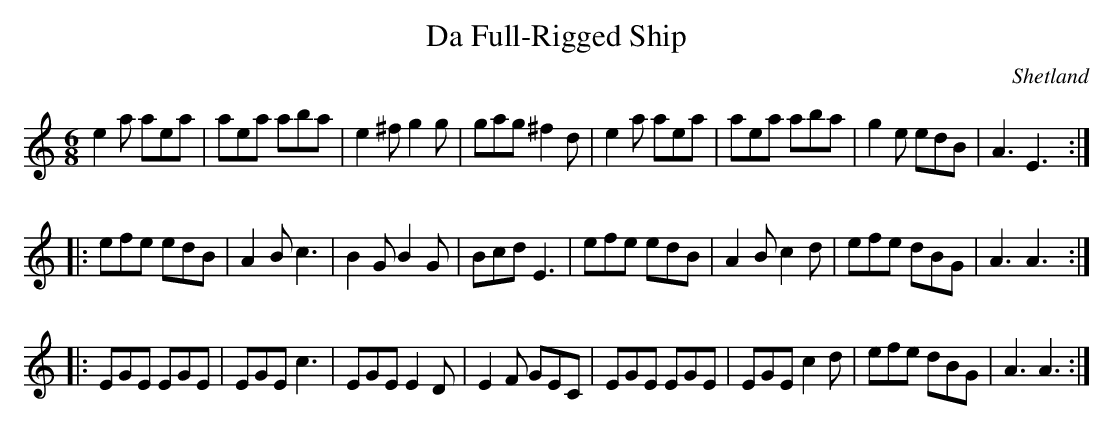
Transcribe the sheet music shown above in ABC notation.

X:1
T:Full-Rigged Ship, Da
M:6/8
L:1/8
O:Shetland
K:Am
e2a aea|aea aba|e2^f g2g|gag ^f2d|\
e2a aea|aea aba|g2e edB|A3 E3:|
|:efe edB|A2B c3|B2G B2G|Bcd E3|\
efe edB|A2B c2d|efe dBG|A3 A3:|
|:EGE EGE|EGE c3|EGE E2D|E2F GEC|\
EGE EGE|EGE c2d|efe dBG|A3 A3:|
